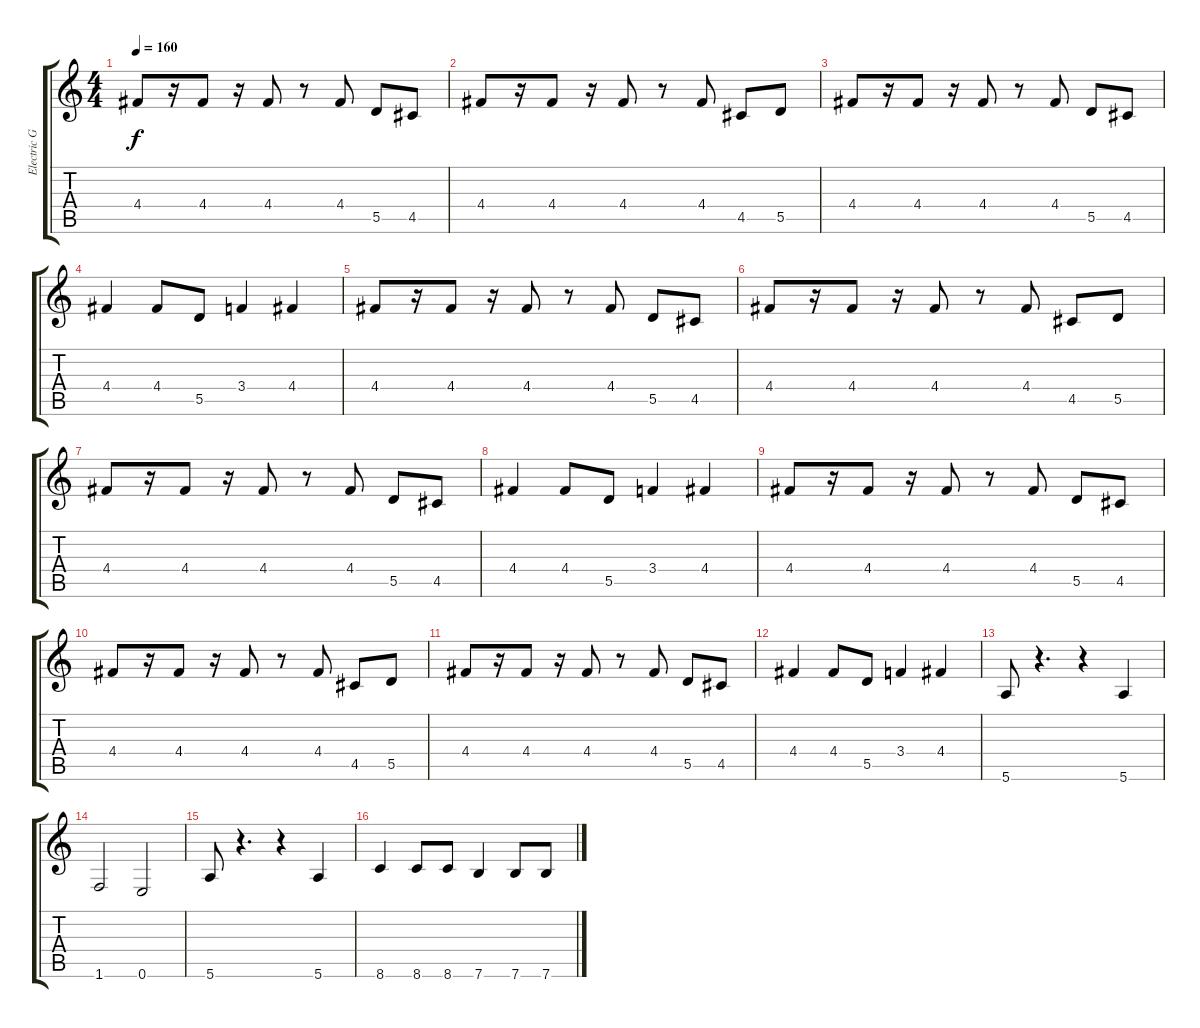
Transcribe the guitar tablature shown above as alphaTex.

\track ("Electric Guitar" "Electric G") {instrument overdrivenguitar}
\staff {score tabs}
\tuning (E4 B3 G3 D3 A2 E2) {hide}
\ts (4 4)
\tempo 160
\clef g2
\ks c
4.4.8{dy f instrument overdrivenguitar} r.16 4.4.8 r.16 4.4.8 r.8 4.4.8 5.5.8 4.5.8 |
4.4.8 r.16 4.4.8 r.16 4.4.8 r.8 4.4.8 4.5.8 5.5.8 |
4.4.8 r.16 4.4.8 r.16 4.4.8 r.8 4.4.8 5.5.8 4.5.8 |
4.4.4 4.4.8 5.5.8 3.4.4 4.4.4 |
4.4.8 r.16 4.4.8 r.16 4.4.8 r.8 4.4.8 5.5.8 4.5.8 |
4.4.8 r.16 4.4.8 r.16 4.4.8 r.8 4.4.8 4.5.8 5.5.8 |
4.4.8 r.16 4.4.8 r.16 4.4.8 r.8 4.4.8 5.5.8 4.5.8 |
4.4.4 4.4.8 5.5.8 3.4.4 4.4.4 |
4.4.8 r.16 4.4.8 r.16 4.4.8 r.8 4.4.8 5.5.8 4.5.8 |
4.4.8 r.16 4.4.8 r.16 4.4.8 r.8 4.4.8 4.5.8 5.5.8 |
4.4.8 r.16 4.4.8 r.16 4.4.8 r.8 4.4.8 5.5.8 4.5.8 |
4.4.4 4.4.8 5.5.8 3.4.4 4.4.4 |
5.6.8 r.4{d} r.4 5.6.4 |
1.6.2 0.6.2 |
5.6.8 r.4{d} r.4 5.6.4 |
8.6.4 8.6.8 8.6.8 7.6.4 7.6.8 7.6.8
